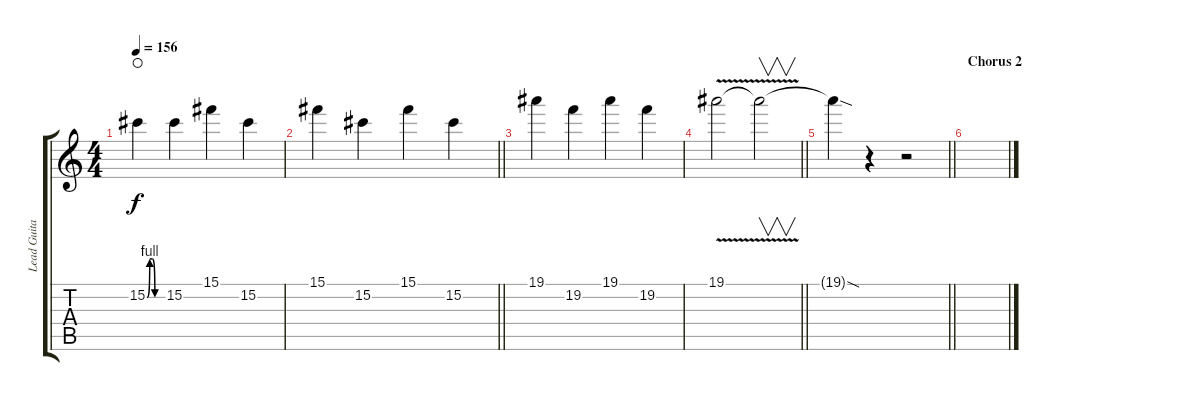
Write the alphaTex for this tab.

\track ("Lead Guitar" "Lead Guita") {instrument overdrivenguitar}
\staff {score tabs}
\tuning (Eb4 Bb3 Gb3 Db3 Ab2 Db2) {hide}
\ts (4 4)
\tempo 156
\clef g2
\ks c
15.2{be (custom 0 0 10 4 20 4 30 0 60 0)}.4{dy f waho} 15.2.4 15.1.4 15.2.4 |
\barLineRight lightlight
15.1.4 15.2.4 15.1.4 15.2.4 |
19.1.4 19.2.4 19.1.4 19.2.4 |
\barLineRight lightlight
19.1{v}.2 19.1{t}.2{v} |
\barLineRight lightlight
19.1{sod t}.4 r.4 r.2 |
\section ("" "Chorus 2")
